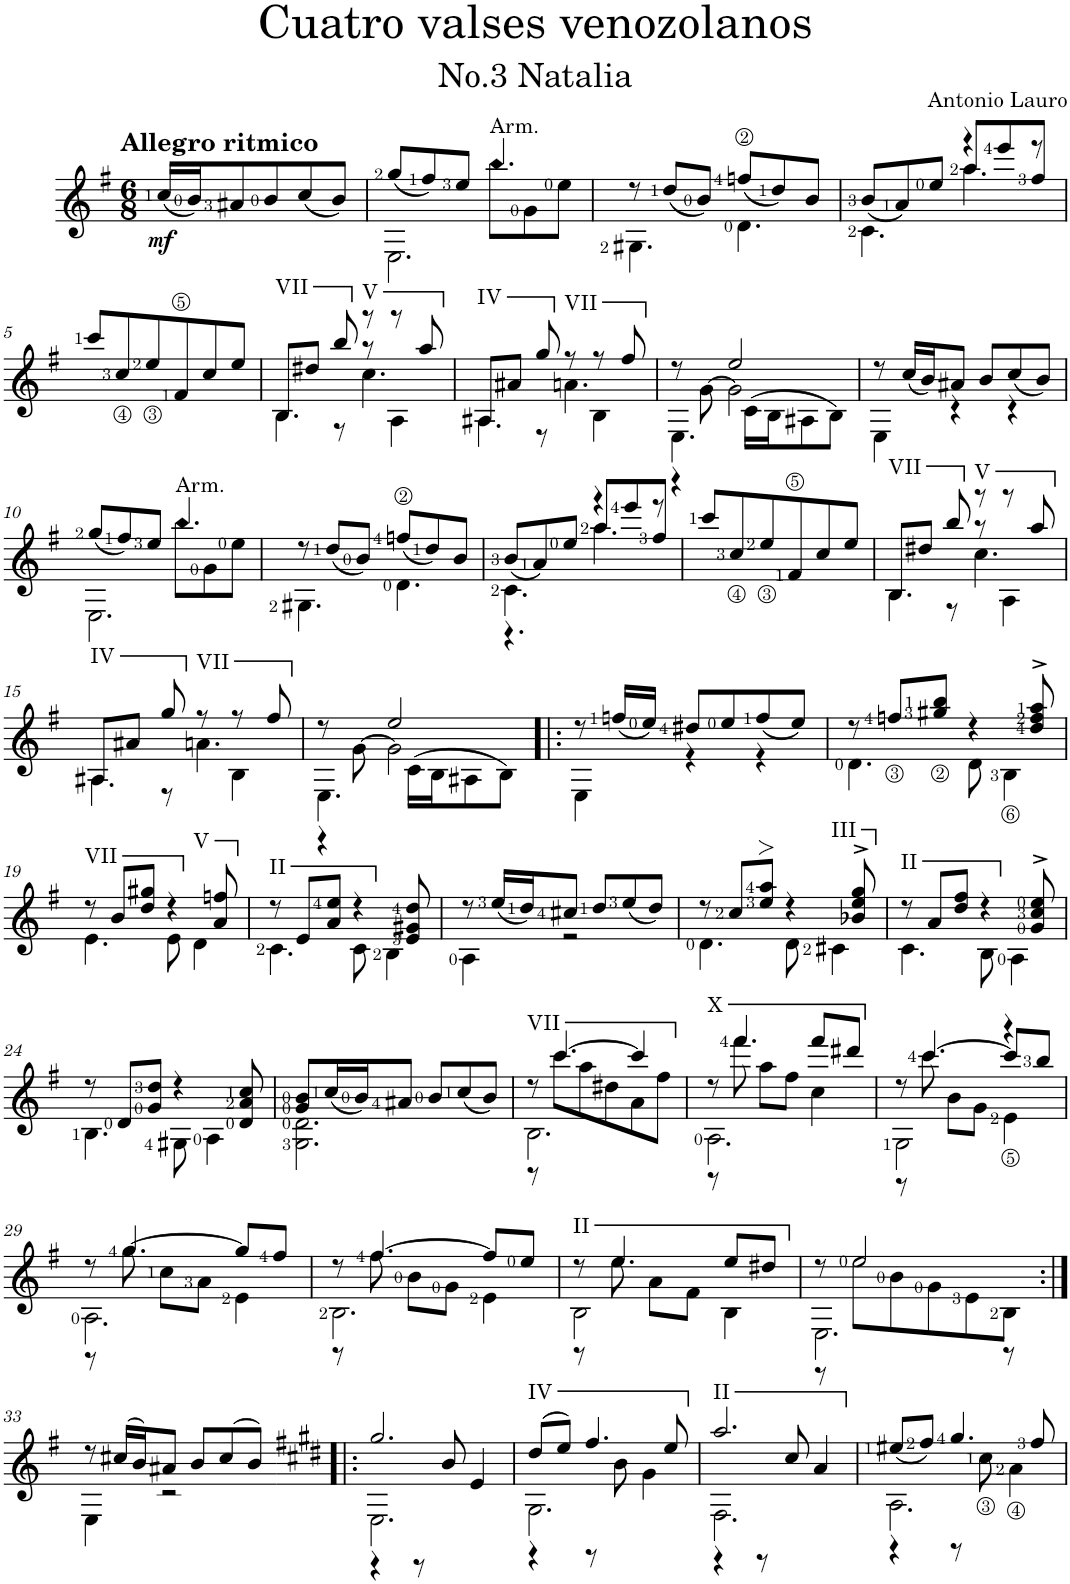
**kern	**dynam
*part1	*part1
*staff1	*staff1
*I"Guitar	*
*I'Guit.	*
*clefG2	*
*Trd7c12	*
*k[f#]	*
*e:	*
*M6/8	*
=1	=1
!LO:TX:a:B:t=Allegro ritmico	!
!	!LO:DY:b
(16cc/LL	mf
16b/J)	.
8a#X/	.
8b/	.
(8cc/	.
8b/J)	.
=2	=2
*^	*
*	*^	*
(<8gg/L	2.E\	4.ryy	.
8ff#/)	.	.	.
8ee/J	.	.	.
!LO:TX:a:t=Arm.	!	!	!
8bb\L	.	4.bb/	.
8g\	.	.	.
8ee\J	.	.	.
*	*v	*v	*
=3	=3	=3
8r	4.G#X\	.
(<8dd/L	.	.
8b/J)	.	.
(<8ffn/L	4.d\	.
8dd/)	.	.
8b/J	.	.
=4	=4	=4
*	*^	*
(<8b/L	4.c\	4.ryy	.
8a/)	.	.	.
8ee/J	.	.	.
8aa/L	4r	4.aa\	.
8eee/	.	.	.
8ff#/J	8r	.	.
*v	*v	*v	*
!!LO:LB:g=z
=5	=5
8ccc/L	.
8cc</	.
8ee</	.
8f#/	.
8cc/	.
8ee/J	.
=6	=6
*^	*
*	*^	*
!LO:TX:a:t=VII	!	!	!
8B/L	4.B\	4ryy	.
8dd#X/J	.	.	.
8bb/	.	8r	.
!LO:TX:a:t=V	!	!	!
8r	8r	4.cc\	.
8r	4A\	.	.
8aa/	.	.	.
=7	=7	=7	=7
!LO:TX:a:t=IV	!	!	!
8A#X/L	4.A#\	4ryy	.
8a#X/J	.	.	.
8gg/	.	8r	.
!LO:TX:a:t=VII	!	!	!
8r	8ryy	4.an\	.
8r	4B\	.	.
8ff#/	.	.	.
=8	=8	=8	=8
8r	4.E\	4r	.
[>8g\	.	.	.
2g\]	.	2ee/	.
.	(>16c\LL	.	.
.	16B\J	.	.
.	8A#X\	.	.
.	8B\J)	.	.
*	*v	*v	*
=9	=9	=9
8r	4E\	.
(<16cc/LL	.	.
16b/J)	.	.
8a#X/J	4r	.
8b/L	.	.
(<8cc/	4r	.
8b/J)	.	.
!!LO:LB:g=z	!!
=10	=10	=10
*	*^	*
(<8gg/L	2.E\	4.ryy	.
8ff#/)	.	.	.
8ee/J	.	.	.
!LO:TX:a:t=Arm.	!	!	!
8bb\L	.	4.bb/	.
8g\	.	.	.
8ee\J	.	.	.
*	*v	*v	*
=11	=11	=11
8r	4.G#X\	.
(<8dd/L	.	.
8b/J)	.	.
(<8ffn/L	4.d\	.
8dd/)	.	.
8b/J	.	.
=12	=12	=12
*	*^	*
(<8b/L	4.c\	4.r	.
8a/)	.	.	.
8ee/J	.	.	.
8aa/L	4r	4.aa\	.
8eee/	.	.	.
8ff#/J	8r	.	.
*v	*v	*v	*
=13	=13
8ccc/L	.
8cc</	.
8ee</	.
8f#/	.
8cc/	.
8ee/J	.
=14	=14
*^	*
*	*^	*
!LO:TX:a:t=VII	!	!	!
8B/L	4.B\	4ryy	.
8dd#X/J	.	.	.
8bb/	.	8r	.
!LO:TX:a:t=V	!	!	!
8r	8r	4.cc\	.
8r	4A\	.	.
8aa/	.	.	.
!!LO:LB:g=z	!!	!!
=15	=15	=15	=15
!LO:TX:a:t=IV	!	!	!
8A#X/L	4.A#\	4ryy	.
8a#X/J	.	.	.
8gg/	.	8r	.
!LO:TX:a:t=VII	!	!	!
8r	8ryy	4.an\	.
8r	4B\	.	.
8ff#/	.	.	.
=16	=16	=16	=16
8r	4.E\	4r	.
[>8g\	.	.	.
2g\]	.	2ee/	.
.	(>16c\LL	.	.
.	16B\J	.	.
.	8A#X\	.	.
.	8B\J)	.	.
*	*v	*v	*
=17!|:	=17!|:	=17!|:
8r	4E\	.
(<16ffn/LL	.	.
16ee/JJ)	.	.
8dd#X/L	4r	.
8ee/	.	.
(<8ff/	4r	.
8ee/J)	.	.
=18	=18	=18
8r	4.d\	.
8ffn</L	.	.
8gg#X/< 8bb/<J	.	.
4r	8d\	.
.	4B\	.
8dd/^ 8ff/^ 8aa/^	.	.
!!LO:LB:g=z	!!
=19	=19	=19
!LO:TX:a:t=VII	!	!
8r	4.e\	.
8b/L	.	.
8dd/ 8gg#X/J	.	.
4r	8e\	.
!	!LO:TX:a:t=V	!
.	4d\	.
8a/ 8ffn/	.	.
=20	=20	=20
!LO:TX:a:t=II	!	!
8r	4.c\	.
8e/L	.	.
8a/ 8ee/J	.	.
4r	8c\	.
.	4B\	.
8e/ 8g#X/ 8dd/	.	.
=21	=21	=21
8r	4A\	.
(<16ee/LL	.	.
16dd/J)	.	.
8cc#X/J	2r	.
8dd/L	.	.
(<8ee/	.	.
8dd/J)	.	.
=22	=22	=22
8r	4.d\	.
8cc/L	.	.
8ee/> 8aa/>J	.	.
4r	8d\	.
!	!LO:TX:a:t=III	!
.	4c#X\	.
8b-X/^ 8ee/^ 8gg/^	.	.
=23	=23	=23
!LO:TX:a:t=II	!	!
8r	4.c\	.
8a/L	.	.
8dd/ 8ff#/J	.	.
4r	8B\	.
.	4A\	.
8g/^ 8cc/^ 8ee/^	.	.
!!LO:LB:g=z	!!
=24	=24	=24
8r	4.B\	.
8d/L	.	.
8g/ 8dd/J	.	.
4r	8G#X\	.
.	4A\	.
8d/ 8a/ 8cc/	.	.
=25	=25	=25
8g/ 8b/L	2.G\ 2.d\	.
(<16cc/L	.	.
16b/J)	.	.
8a#X/J	.	.
8b/L	.	.
(<8cc/	.	.
8b/J)	.	.
=26	=26	=26
*	*^	*
!LO:TX:a:t=VII	!	!	!
8r	2.B\	8r	.
8ccc\L	.	[4.ccc/	.
8aa\	.	.	.
8dd#X\	.	.	.
8a\	.	4ccc/]	.
8ff#\J	.	.	.
=27	=27	=27	=27
!LO:TX:a:t=X	!	!	!
8r	2.A\	8r	.
4.fff#/	.	8fff#\	.
.	.	8aa\L	.
.	.	8ff#\J	.
8fff#/L	.	4cc\	.
8ddd#X/J	.	.	.
=28	=28	=28	=28
8r	2G\	8r	.
8ccc\	.	[4.ccc/	.
8b\L	.	.	.
8g\J	.	.	.
4r	4e\	8ccc/L]	.
.	.	8bb/J	.
!!LO:LB:g=z	!!	!!
=29	=29	=29	=29
8r	2.A\	8r	.
[>8gg\	.	4.gg/	.
8cc\L	.	.	.
8a\J	.	.	.
4e\	.	8gg/L]	.
.	.	8ff#/J	.
=30	=30	=30	=30
8r	2.B\	8r	.
8ff#\	.	[4.ff#/	.
8b\L	.	.	.
8g\J	.	.	.
4e\	.	8ff#/L]	.
.	.	8ee/J	.
=31	=31	=31	=31
!LO:TX:a:t=II	!	!	!
8r	2B\	8r	.
8ee\	.	4.ee/	.
8a\L	.	.	.
8f#\J	.	.	.
4B\	4ryy	8ee/L	.
.	.	8dd#X/J	.
=32	=32	=32	=32
8r	2.E\	8r	.
8ee\L	.	2ee/	.
8b\	.	.	.
8g\	.	.	.
8e\	.	.	.
8B\J	.	8r	.
*	*v	*v	*
!!LO:LB:g=z
=33:|!	=33:|!	=33:|!
8r	4E\	.
(16cc#X/LL	.	.
16b/J)	.	.
8a#X/J	2r	.
8b/L	.	.
(8cc#/	.	.
8b/J)	.	.
*v	*v	*
=34!|:	=34!|:
*k[f#c#g#d#]	*
*E:	*
*^	*
*	*^	*
2.gg#/	2.E\	4r	.
.	.	8r	.
.	.	8b/	.
.	.	4e/	.
=35	=35	=35	=35
!LO:TX:a:t=IV	!	!	!
(8dd#/L	2.G#\	4r	.
8ee/J)	.	.	.
4.ff#/	.	8r	.
.	.	8b\	.
.	.	4g#\	.
8ee/	.	.	.
=36	=36	=36	=36
!LO:TX:a:t=II	!	!	!
2.aa/	2.F#\	4r	.
.	.	8r	.
.	.	8cc#/	.
.	.	4a/	.
=37	=37	=37	=37
(<8ee#X/L	2.A\	4r	.
8ff#/J)	.	.	.
4.gg#/	.	8r	.
.	.	8cc#\	.
.	.	4a\	.
8ff#/	.	.	.
*v	*v	*v	*
=	=
*-	*-
